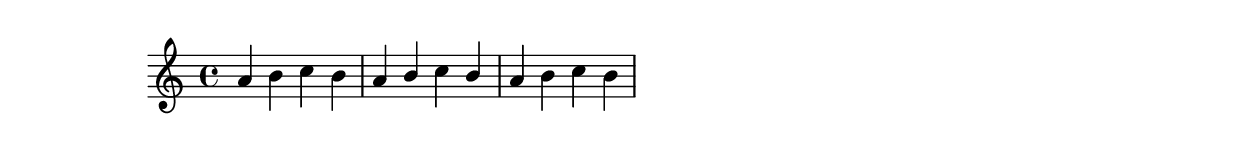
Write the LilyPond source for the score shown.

%% DO NOT EDIT this file manually; it is automatically
%% generated from LSR http://lsr.dsi.unimi.it
%% Make any changes in LSR itself, or in Documentation/snippets/new/ ,
%% and then run scripts/auxiliar/makelsr.py
%%
%% This file is in the public domain.
\version "2.12.2"

\header {
  lsrtags = "editorial-annotations"

%% Translation of GIT committish: fa19277d20f8ab0397c560eb0e7b814bd804ecec
  texidoces = "
La dirección predeterminada de las plicas sobre la tercera línea
del pentagrama está determinada por la propiedad
@code{neutral-direction} del objeto @code{Stem}.

"
  doctitlees = "Dirección predeterminada de las plicas sobre la tercera línea del pentagrama"


%% Translation of GIT committish: 0a868be38a775ecb1ef935b079000cebbc64de40
  texidocde = "
Die Richtung von Hälsen auf der mittleren Linie kann mit der @code{Stem}-Eigenschaft
@code{neutral-direction} gesetzt werden.

"
  doctitlede = "Standardrichtung für Hälse auf der Mittellinie"

  texidoc = "
The default direction of stems on the center line of the staff is set
by the @code{Stem} property @code{neutral-direction}.

"
  doctitle = "Default direction of stems on the center line of the staff"
} % begin verbatim

\relative c'' {
  a4 b c b
  \override Stem #'neutral-direction = #up
  a4 b c b
  \override Stem #'neutral-direction = #down
  a4 b c b
}

